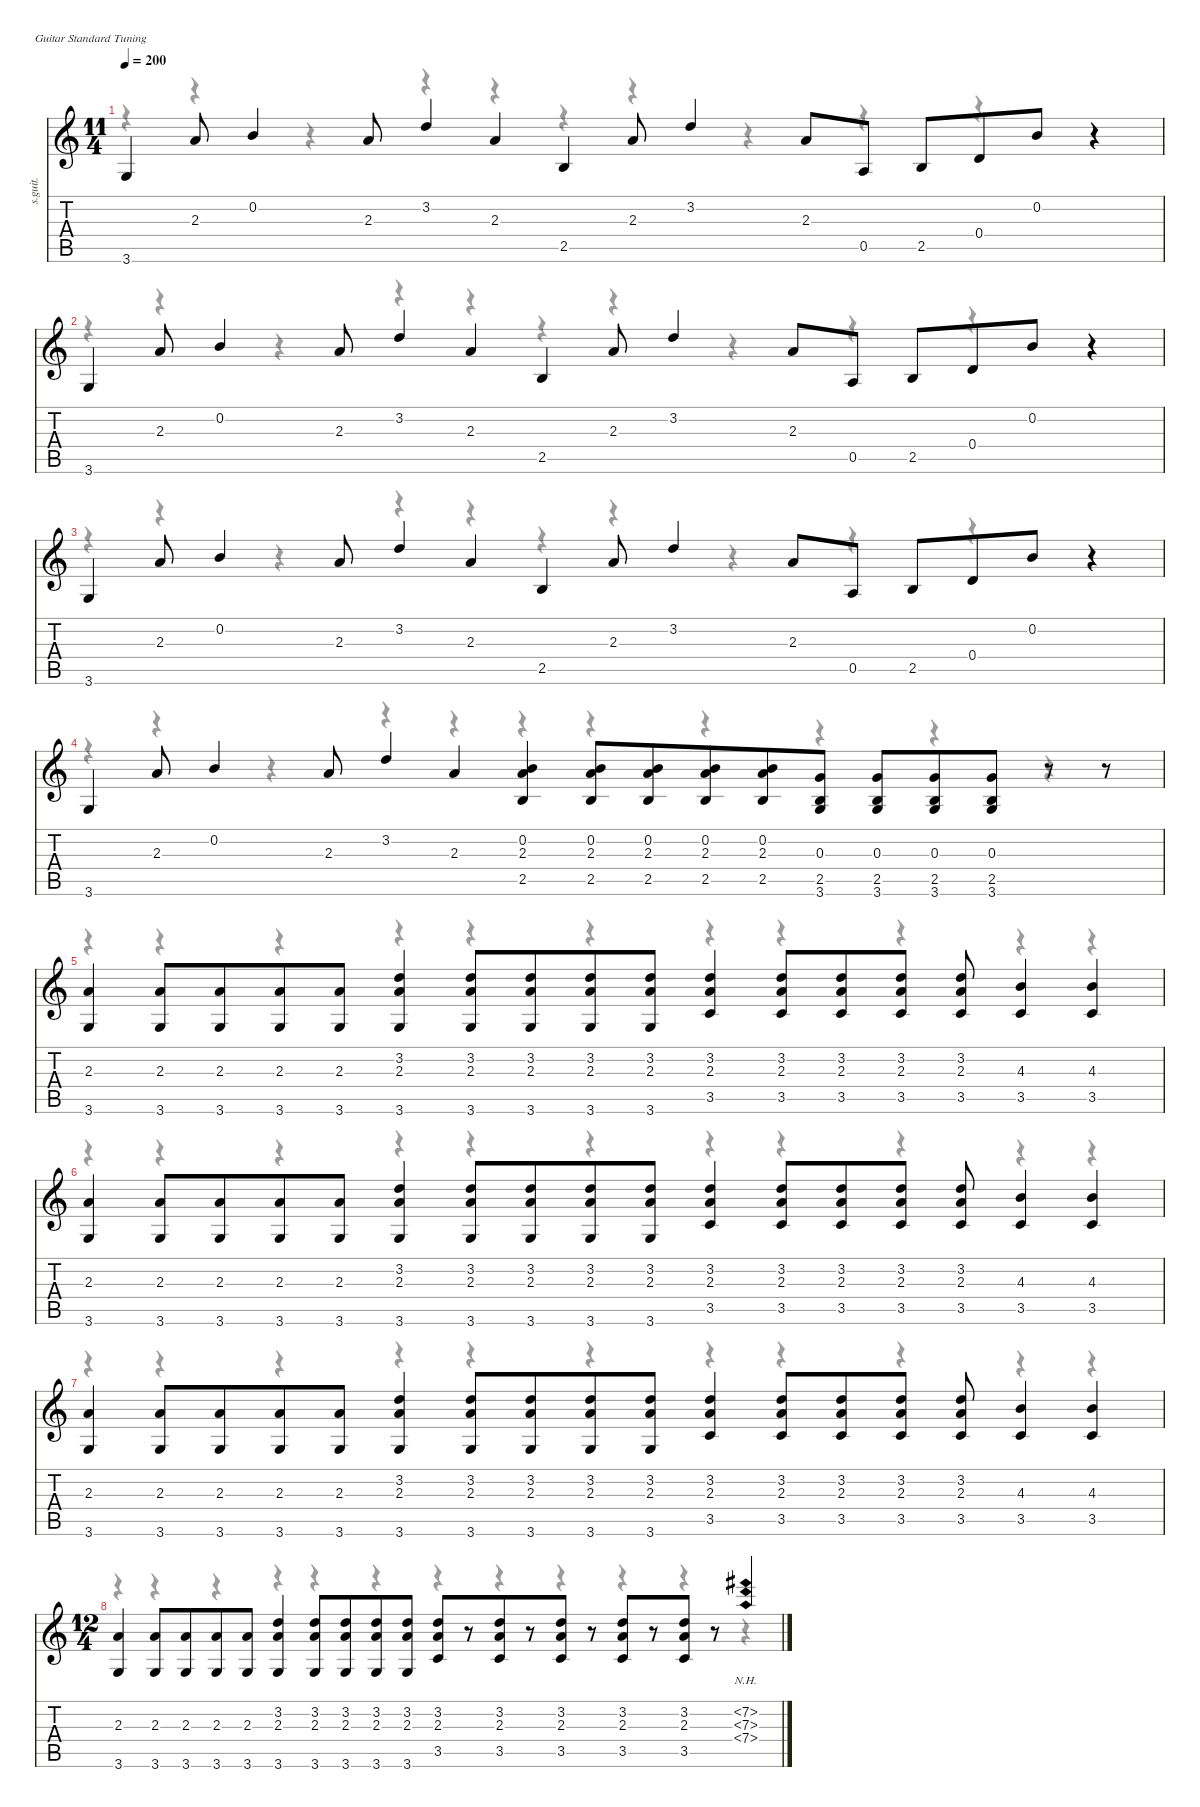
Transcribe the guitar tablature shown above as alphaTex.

\defaultSystemsLayout 4
\hideDynamics
\bracketExtendMode nobrackets
\otherSystemsTrackNameOrientation horizontal
\track ("Track 1" "s.guit.") {instrument acousticguitarsteel}
\staff {score tabs}
\tuning (E4 B3 G3 D3 A2 E2)
\voice
\ts (11 4)
\beaming (8 7 5 5 5)
\tempo 200
\clef g2
\ks c
3.6.4{dy f beam Up} 2.3.8{beam Up} 0.2.4{beam Up} 2.3.8{beam Up} 3.2.4{beam Up} 2.3.4{beam Up} 2.5.4{beam Up} 2.3.8{beam Up} 3.2.4{beam Up} 2.3.8{beam Up} 0.5.8{beam Up} 2.5.8{beam Up} 0.4.8{beam Up} 0.2.8{beam Up} r.4{beam Up} |
3.6.4{beam Up} 2.3.8{beam Up} 0.2.4{beam Up} 2.3.8{beam Up} 3.2.4{beam Up} 2.3.4{beam Up} 2.5.4{beam Up} 2.3.8{beam Up} 3.2.4{beam Up} 2.3.8{beam Up} 0.5.8{beam Up} 2.5.8{beam Up} 0.4.8{beam Up} 0.2.8{beam Up} r.4{beam Up} |
3.6.4{beam Up} 2.3.8{beam Up} 0.2.4{beam Up} 2.3.8{beam Up} 3.2.4{beam Up} 2.3.4{beam Up} 2.5.4{beam Up} 2.3.8{beam Up} 3.2.4{beam Up} 2.3.8{beam Up} 0.5.8{beam Up} 2.5.8{beam Up} 0.4.8{beam Up} 0.2.8{beam Up} r.4{beam Up} |
3.6.4{beam Up} 2.3.8{beam Up} 0.2.4{beam Up} 2.3.8{beam Up} 3.2.4{beam Up} 2.3.4{beam Up} (0.2 2.3 2.5).4{beam Up} (0.2 2.3 2.5).8{beam Up} (0.2 2.3 2.5).8{beam Up} (0.2 2.3 2.5).8{beam Up} (0.2 2.3 2.5).8{beam Up} (0.3 2.5 3.6).8{beam Up} (0.3 2.5 3.6).8{beam Up} (0.3 2.5 3.6).8{beam Up} (0.3 2.5 3.6).8{beam Up} r.8{beam Up} r.8{beam Up} |
(2.3 3.6).4{beam Up} (2.3 3.6).8{beam Up} (2.3 3.6).8{beam Up} (2.3 3.6).8{beam Up} (2.3 3.6).8{beam Up} (3.2 2.3 3.6).4{beam Up} (3.2 2.3 3.6).8{beam Up} (3.2 2.3 3.6).8{beam Up} (3.2 2.3 3.6).8{beam Up} (3.2 2.3 3.6).8{beam Up} (3.2 2.3 3.5).4{beam Up} (3.2 2.3 3.5).8{beam Up} (3.2 2.3 3.5).8{beam Up} (3.2 2.3 3.5).8{beam Up} (3.2 2.3 3.5).8{beam Up} (4.3 3.5).4{beam Up} (4.3 3.5).4{beam Up} |
(2.3 3.6).4{beam Up} (2.3 3.6).8{beam Up} (2.3 3.6).8{beam Up} (2.3 3.6).8{beam Up} (2.3 3.6).8{beam Up} (3.2 2.3 3.6).4{beam Up} (3.2 2.3 3.6).8{beam Up} (3.2 2.3 3.6).8{beam Up} (3.2 2.3 3.6).8{beam Up} (3.2 2.3 3.6).8{beam Up} (3.2 2.3 3.5).4{beam Up} (3.2 2.3 3.5).8{beam Up} (3.2 2.3 3.5).8{beam Up} (3.2 2.3 3.5).8{beam Up} (3.2 2.3 3.5).8{beam Up} (4.3 3.5).4{beam Up} (4.3 3.5).4{beam Up} |
(2.3 3.6).4{beam Up} (2.3 3.6).8{beam Up} (2.3 3.6).8{beam Up} (2.3 3.6).8{beam Up} (2.3 3.6).8{beam Up} (3.2 2.3 3.6).4{beam Up} (3.2 2.3 3.6).8{beam Up} (3.2 2.3 3.6).8{beam Up} (3.2 2.3 3.6).8{beam Up} (3.2 2.3 3.6).8{beam Up} (3.2 2.3 3.5).4{beam Up} (3.2 2.3 3.5).8{beam Up} (3.2 2.3 3.5).8{beam Up} (3.2 2.3 3.5).8{beam Up} (3.2 2.3 3.5).8{beam Up} (4.3 3.5).4{beam Up} (4.3 3.5).4{beam Up} |
\ts (12 4)
\beaming (8 6 6 6 6)
(2.3 3.6).4{beam Up} (2.3 3.6).8{beam Up} (2.3 3.6).8{beam Up} (2.3 3.6).8{beam Up} (2.3 3.6).8{beam Up} (3.2 2.3 3.6).4{beam Up} (3.2 2.3 3.6).8{beam Up} (3.2 2.3 3.6).8{beam Up} (3.2 2.3 3.6).8{beam Up} (3.2 2.3 3.6).8{beam Up} (3.2 2.3 3.5).8{beam Up} r.8{beam Up} (3.2 2.3 3.5).8{beam Up} r.8{beam Up} (3.2 2.3 3.5).8{beam Up} r.8{beam Up} (3.2 2.3 3.5).8{beam Up} r.8{beam Up} (3.2 2.3 3.5).8{beam Up} r.8{beam Up} (7.2{nh acc #} 7.3{nh} 7.4{nh}).4{beam Up}
\voice
\clef g2
\ottava regular
\simile none
\ks c
r.4{dy mf beam Down} r.4{beam Down} r.4{beam Down} r.4{beam Down} r.4{beam Down} r.4{beam Down} r.4{beam Down} r.4{beam Down} r.4{beam Down} r.4{beam Down} r.4{beam Down} |
r.4{beam Down} r.4{beam Down} r.4{beam Down} r.4{beam Down} r.4{beam Down} r.4{beam Down} r.4{beam Down} r.4{beam Down} r.4{beam Down} r.4{beam Down} r.4{beam Down} |
r.4{beam Down} r.4{beam Down} r.4{beam Down} r.4{beam Down} r.4{beam Down} r.4{beam Down} r.4{beam Down} r.4{beam Down} r.4{beam Down} r.4{beam Down} r.4{beam Down} |
r.4{beam Down} r.4{beam Down} r.4{beam Down} r.4{beam Down} r.4{beam Down} r.4{beam Down} r.4{beam Down} r.4{beam Down} r.4{beam Down} r.4{beam Down} r.4{beam Down} |
r.4{beam Down} r.4{beam Down} r.4{beam Down} r.4{beam Down} r.4{beam Down} r.4{beam Down} r.4{beam Down} r.4{beam Down} r.4{beam Down} r.4{beam Down} r.4{beam Down} |
r.4{beam Down} r.4{beam Down} r.4{beam Down} r.4{beam Down} r.4{beam Down} r.4{beam Down} r.4{beam Down} r.4{beam Down} r.4{beam Down} r.4{beam Down} r.4{beam Down} |
r.4{beam Down} r.4{beam Down} r.4{beam Down} r.4{beam Down} r.4{beam Down} r.4{beam Down} r.4{beam Down} r.4{beam Down} r.4{beam Down} r.4{beam Down} r.4{beam Down} |
r.4{beam Down} r.4{beam Down} r.4{beam Down} r.4{beam Down} r.4{beam Down} r.4{beam Down} r.4{beam Down} r.4{beam Down} r.4{beam Down} r.4{beam Down} r.4{beam Down} r.4{beam Down}
